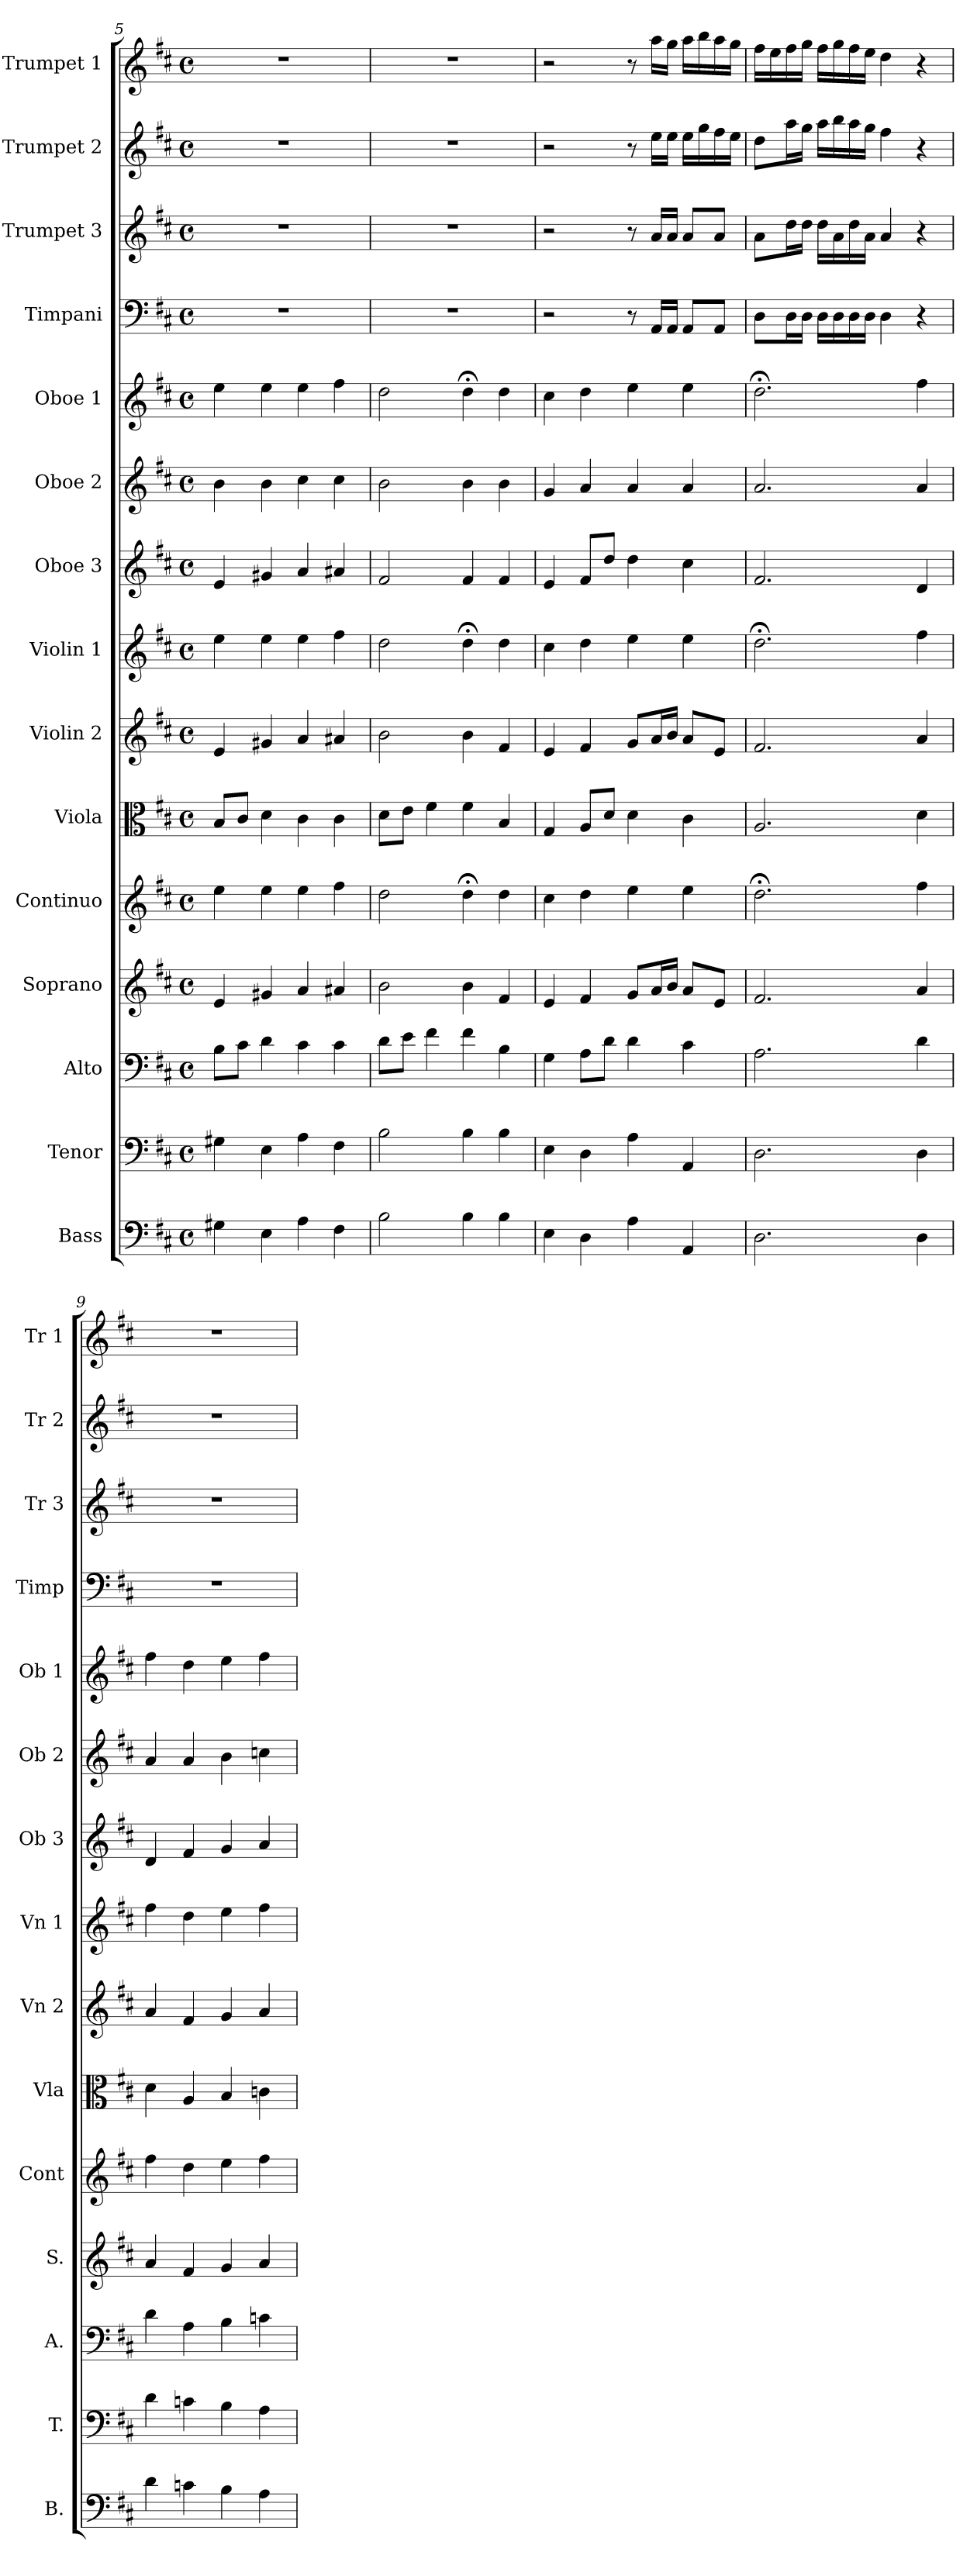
**kern	**kern	**kern	**kern	**kern	**kern	**kern	**kern	**kern	**kern	**kern	**kern	**kern	**kern	**kern
*part15	*part14	*part13	*part12	*part11	*part10	*part9	*part8	*part7	*part6	*part5	*part4	*part3	*part2	*part1
*staff15	*staff14	*staff13	*staff12	*staff11	*staff10	*staff9	*staff8	*staff7	*staff6	*staff5	*staff4	*staff3	*staff2	*staff1
*I"Bass	*I"Tenor	*I"Alto	*I"Soprano	*I"Continuo	*I"Viola	*I"Violin 2	*I"Violin 1	*I"Oboe 3	*I"Oboe 2	*I"Oboe 1	*I"Timpani	*I"Trumpet 3	*I"Trumpet 2	*I"Trumpet 1
*I'B.	*I'T.	*I'A.	*I'S.	*I'Cont	*I'Vla	*I'Vn 2	*I'Vn 1	*I'Ob 3	*I'Ob 2	*I'Ob 1	*I'Timp	*I'Tr 3	*I'Tr 2	*I'Tr 1
!!LO:PB:g=z
*clefF4	*clefF4	*clefF4	*clefG2	*clefG2	*clefC3	*clefG2	*clefG2	*clefG2	*clefG2	*clefG2	*clefF4	*clefG2	*clefG2	*clefG2
*k[f#c#]	*k[f#c#]	*k[f#c#]	*k[f#c#]	*k[f#c#]	*k[f#c#]	*k[f#c#]	*k[f#c#]	*k[f#c#]	*k[f#c#]	*k[f#c#]	*k[f#c#]	*k[f#c#]	*k[f#c#]	*k[f#c#]
*D:	*D:	*D:	*D:	*D:	*D:	*D:	*D:	*D:	*D:	*D:	*D:	*D:	*D:	*D:
*M4/4	*M4/4	*M4/4	*M4/4	*M4/4	*M4/4	*M4/4	*M4/4	*M4/4	*M4/4	*M4/4	*M4/4	*M4/4	*M4/4	*M4/4
*met(c)	*met(c)	*met(c)	*met(c)	*met(c)	*met(c)	*met(c)	*met(c)	*met(c)	*met(c)	*met(c)	*met(c)	*met(c)	*met(c)	*met(c)
=5	=5	=5	=5	=5	=5	=5	=5	=5	=5	=5	=5	=5	=5	=5
4G#X\	4G#X\	8B\L	4e/	4ee\	8B/L	4e/	4ee\	4e/	4b\	4ee\	1r	1r	1r	1r
.	.	8c#\J	.	.	8c#/J	.	.	.	.	.	.	.	.	.
4E\	4E\	4d\	4g#X/	4ee\	4d\	4g#X/	4ee\	4g#X/	4b\	4ee\	.	.	.	.
4A\	4A\	4c#\	4a/	4ee\	4c#\	4a/	4ee\	4a/	4cc#\	4ee\	.	.	.	.
4F#\	4F#\	4c#\	4a#X/	4ff#\	4c#\	4a#X/	4ff#\	4a#X/	4cc#\	4ff#\	.	.	.	.
=6	=6	=6	=6	=6	=6	=6	=6	=6	=6	=6	=6	=6	=6	=6
2B\	2B\	8d\L	2b\	2dd\	8d\L	2b\	2dd\	2f#/	2b\	2dd\	1r	1r	1r	1r
.	.	8e\J	.	.	8e\J	.	.	.	.	.	.	.	.	.
.	.	4f#\	.	.	4f#\	.	.	.	.	.	.	.	.	.
4B\	4B\	4f#\	4b\	4dd;<\	4f#\	4b\	4dd;<\	4f#/	4b\	4dd;<\	.	.	.	.
4B\	4B\	4B\	4f#/	4dd\	4B/	4f#/	4dd\	4f#/	4b\	4dd\	.	.	.	.
=7	=7	=7	=7	=7	=7	=7	=7	=7	=7	=7	=7	=7	=7	=7
4E\	4E\	4G\	4e/	4cc#\	4G/	4e/	4cc#\	4e/	4g/	4cc#\	2r	2r	2r	2r
4D\	4D\	8A\L	4f#/	4dd\	8A/L	4f#/	4dd\	8f#/L	4a/	4dd\	.	.	.	.
.	.	8d\J	.	.	8d/J	.	.	8dd/J	.	.	.	.	.	.
4A\	4A\	4d\	8g/L	4ee\	4d\	8g/L	4ee\	4dd\	4a/	4ee\	8r	8r	8r	8r
.	.	.	16a/L	.	.	16a/L	.	.	.	.	16AA/LL	16a/LL	16ee\LL	16aa\LL
.	.	.	16b/JJ	.	.	16b/JJ	.	.	.	.	16AA/JJ	16a/JJ	16ee\JJ	16gg\JJ
4AA/	4AA/	4c#\	8a/L	4ee\	4c#\	8a/L	4ee\	4cc#\	4a/	4ee\	8AA/L	8a/L	16ee\LL	16aa\LL
.	.	.	.	.	.	.	.	.	.	.	.	.	16gg\	16bb\
.	.	.	8e/J	.	.	8e/J	.	.	.	.	8AA/J	8a/J	16ff#\	16aa\
.	.	.	.	.	.	.	.	.	.	.	.	.	16ee\JJ	16gg\JJ
=8	=8	=8	=8	=8	=8	=8	=8	=8	=8	=8	=8	=8	=8	=8
2.D\	2.D\	2.A\	2.f#/	2.dd;<\	2.A/	2.f#/	2.dd;<\	2.f#/	2.a/	2.dd;<\	8D\L	8a\L	8dd\L	16ff#\LL
.	.	.	.	.	.	.	.	.	.	.	.	.	.	16ee\
.	.	.	.	.	.	.	.	.	.	.	16D\L	16dd\L	16aa\L	16ff#\
.	.	.	.	.	.	.	.	.	.	.	16D\JJ	16dd\JJ	16gg\JJ	16gg\JJ
.	.	.	.	.	.	.	.	.	.	.	16D\LL	16dd\LL	16aa\LL	16ff#\LL
.	.	.	.	.	.	.	.	.	.	.	16D\	16a\	16bb\	16gg\
.	.	.	.	.	.	.	.	.	.	.	16D\	16dd\	16aa\	16ff#\
.	.	.	.	.	.	.	.	.	.	.	16D\JJ	16a\JJ	16gg\JJ	16ee\JJ
.	.	.	.	.	.	.	.	.	.	.	4D\	4a/	4ff#\	4dd\
4D\	4D\	4d\	4a/	4ff#\	4d\	4a/	4ff#\	4d/	4a/	4ff#\	4r	4r	4r	4r
=9	=9	=9	=9	=9	=9	=9	=9	=9	=9	=9	=9	=9	=9	=9
4d\	4d\	4d\	4a/	4ff#\	4d\	4a/	4ff#\	4d/	4a/	4ff#\	1r	1r	1r	1r
4cn\	4cn\	4A\	4f#/	4dd\	4A/	4f#/	4dd\	4f#/	4a/	4dd\	.	.	.	.
4B\	4B\	4B\	4g/	4ee\	4B/	4g/	4ee\	4g/	4b\	4ee\	.	.	.	.
4A\	4A\	4cn\	4a/	4ff#\	4cn\	4a/	4ff#\	4a/	4ccn\	4ff#\	.	.	.	.
=	=	=	=	=	=	=	=	=	=	=	=	=	=	=
*-	*-	*-	*-	*-	*-	*-	*-	*-	*-	*-	*-	*-	*-	*-
